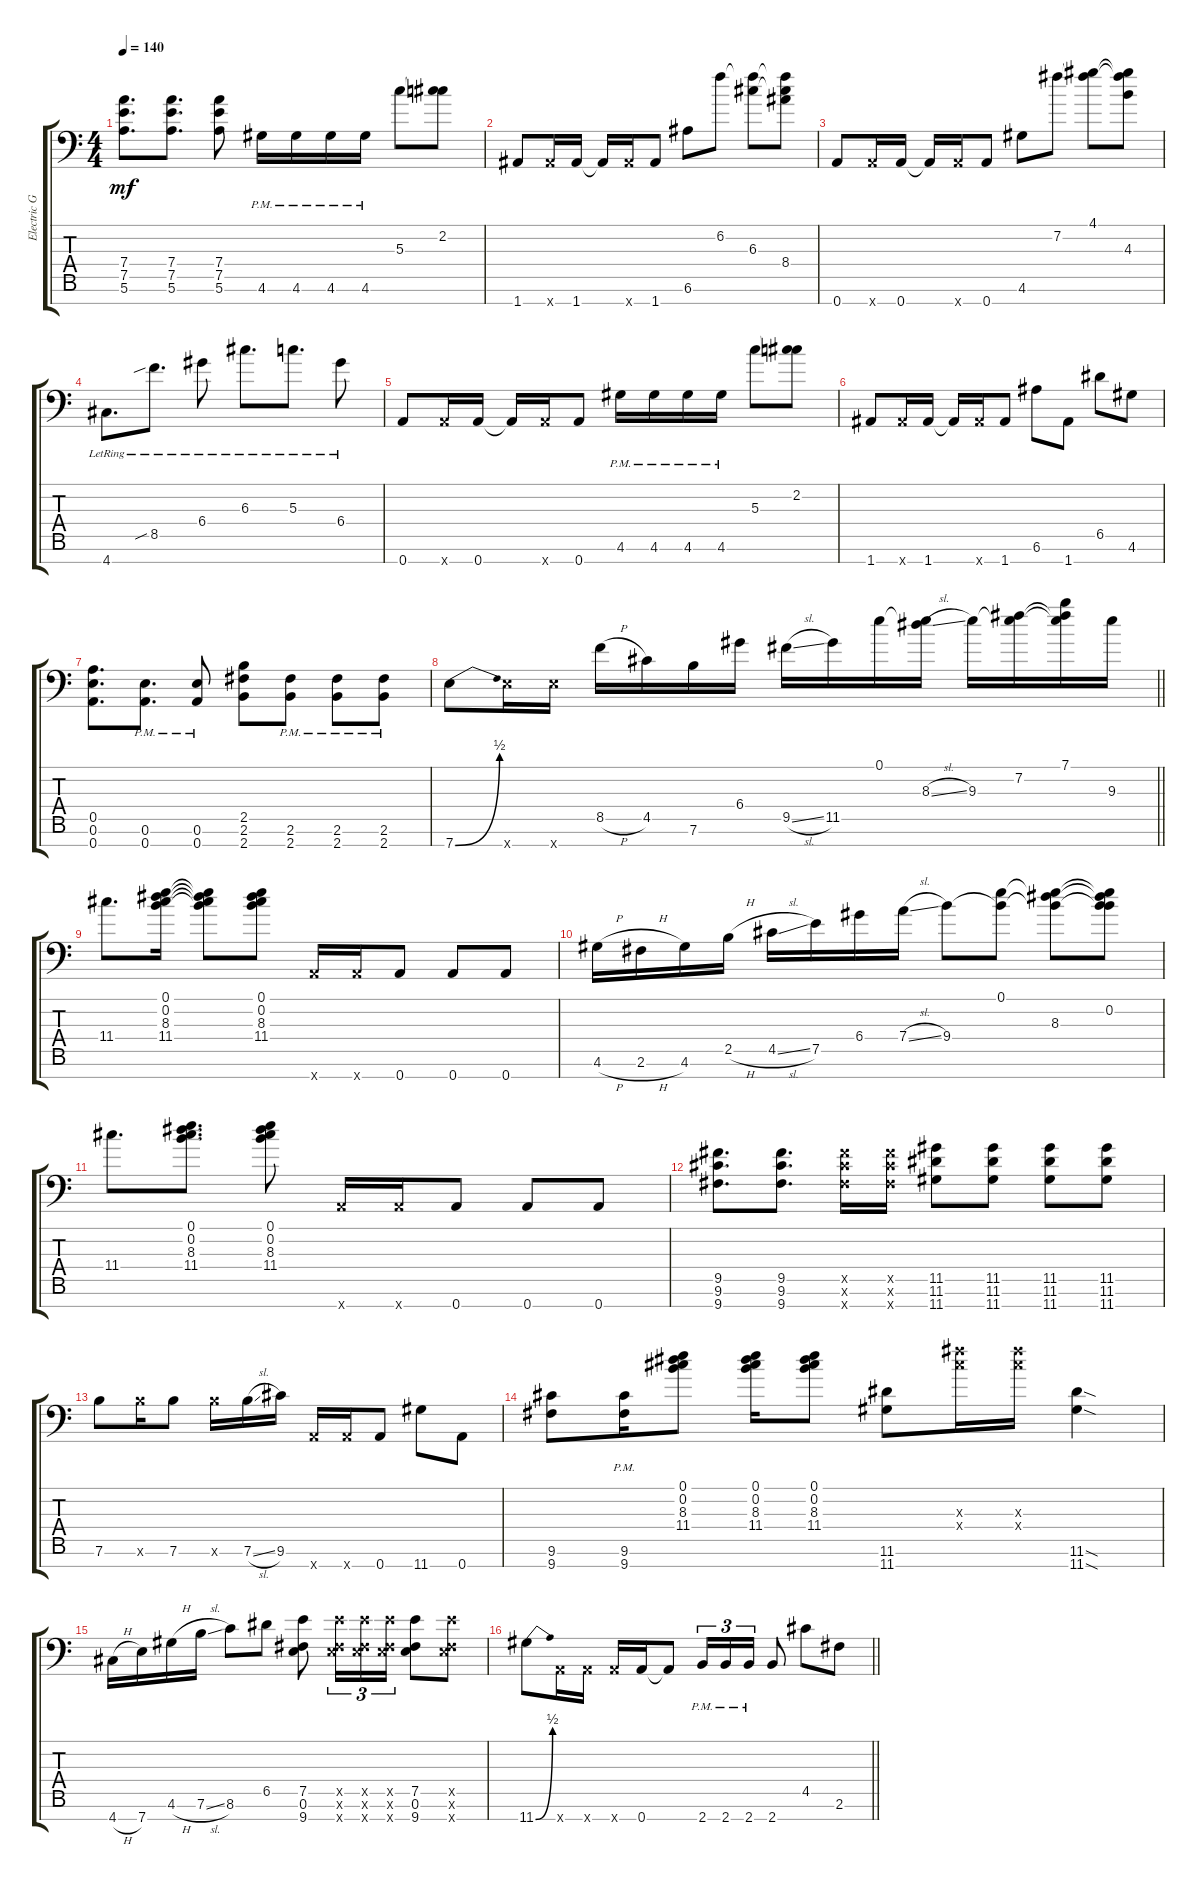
\track ("Electric Guitar" "Electric G") {instrument distortionguitar}
\staff {score tabs}
\tuning (E4 B3 G3 D3 A2 E2 A1) {hide}
\ts (4 4)
\tempo 140
\clef f4
\ks c
(7.4 7.5 5.6).8{d dy mf} (7.4 7.5 5.6).8{d} (7.4 7.5 5.6).8 4.6{pm}.16 4.6{pm}.16 4.6{pm}.16 4.6{pm}.16 5.3.8 (2.2 5.3{t}).8 |
1.7.8 1.7{x}.16 1.7.16 1.7{t}.16 1.7{x}.16 1.7.8 6.6.8 6.2.8 (6.2{t} 6.3).8 (6.2{t} 6.3{t} 8.4).8 |
0.7.8 0.7{x}.16 0.7.16 0.7{t}.16 0.7{x}.16 0.7.8 4.6.8 7.2.8 (4.1 7.2{t}).8 (4.1{t} 7.2{t} 4.3).8 |
4.7{lr}.8{d} 8.5{sib lr}.8{d} 6.4{lr}.8 6.3{lr}.8{d} 5.3{lr}.8{d} 6.4{lr}.8 |
0.7.8 0.7{x}.16 0.7.16 0.7{t}.16 0.7{x}.16 0.7.8 4.6{pm}.16 4.6{pm}.16 4.6{pm}.16 4.6{pm}.16 5.3.8 (2.2 5.3{t}).8 |
1.7.8 1.7{x}.16 1.7.16 1.7{t}.16 1.7{x}.16 1.7.8 6.6.8 1.7.8 6.5.8 4.6.8 |
(0.5 0.6 0.7).8{d} (0.6{pm} 0.7{pm}).8{d} (0.6{pm} 0.7{pm}).8 (2.5 2.6 2.7).8 (2.6{pm} 2.7{pm}).8 (2.6{pm} 2.7{pm}).8 (2.6{pm} 2.7{pm}).8 |
\barLineRight lightlight
7.7{be (bend 0 0 60 2)}.8 7.7{x}.16 7.7{x}.16 8.5{h}.16 4.5.16 7.6.16 6.4.16 9.5{sl}.16 11.5.16 0.1.16 (0.1{t} 8.3{sl}).16 9.3.16 (7.2 9.3{t}).16 (7.1 7.2{t} 9.3{t}).16 9.3.16 |
11.4.8{d} (0.1 0.2 8.3 11.4).16 (0.1{t} 0.2{t} 8.3{t} 11.4{t}).8 (0.1 0.2 8.3 11.4).8 0.7{x}.16 0.7{x}.16 0.7.8 0.7.8 0.7.8 |
4.6{h}.16 2.6{h}.16 4.6.16 2.5{h}.16 4.5{sl}.16 7.5.16 6.4.16 7.4{sl}.16 9.4.8 (0.1 9.4{t}).8 (0.1{t} 8.3 9.4{t}).8 (0.1{t} 0.2 8.3{t} 9.4{t}).8 |
11.4.8{d} (0.1 0.2 8.3 11.4).8{d} (0.1 0.2 8.3 11.4).8 0.7{x}.16 0.7{x}.16 0.7.8 0.7.8 0.7.8 |
(9.5 9.6 9.7).8{d} (9.5 9.6 9.7).8{d} (9.5{x} 9.6{x} 9.7{x}).16 (9.5{x} 9.6{x} 9.7{x}).16 (11.5 11.6 11.7).8 (11.5 11.6 11.7).8 (11.5 11.6 11.7).8 (11.5 11.6 11.7).8 |
7.6.8 7.6{x}.16 7.6.8 7.6{x}.16 7.6{sl}.16 9.6.16 0.7{x}.16 0.7{x}.16 0.7.8 11.7.8 0.7.8 |
(9.6 9.7).8 (9.6{pm} 9.7{pm}).16 (0.1 0.2 8.3 11.4).8 (0.1 0.2 8.3 11.4).16 (0.1 0.2 8.3 11.4).8 (11.6 11.7).8 (11.3{x} 11.4{x}).16 (11.3{x} 11.4{x}).16 (11.6{sod} 11.7{sod}).4 |
4.7{h}.16 7.7.16 4.6{h}.16 7.6{sl}.16 8.6.8 6.5.8 (7.5 0.6 9.7).8 (7.5{x} 0.6{x} 9.7{x}).16{tu (3 2)} (7.5{x} 0.6{x} 9.7{x}).16{tu (3 2)} (7.5{x} 0.6{x} 9.7{x}).16{tu (3 2)} (7.5 0.6 9.7).8 (7.5{x} 0.6{x} 9.7{x}).8 |
\barLineRight lightlight
11.7{be (bend 0 0 60 2)}.8 0.7{x}.16 0.7{x}.16 0.7{x}.16 0.7.16 0.7{t}.8 2.7{pm}.16{tu (3 2)} 2.7{pm}.16{tu (3 2)} 2.7{pm}.16{tu (3 2)} 2.7.8 4.5.8 2.6.8
